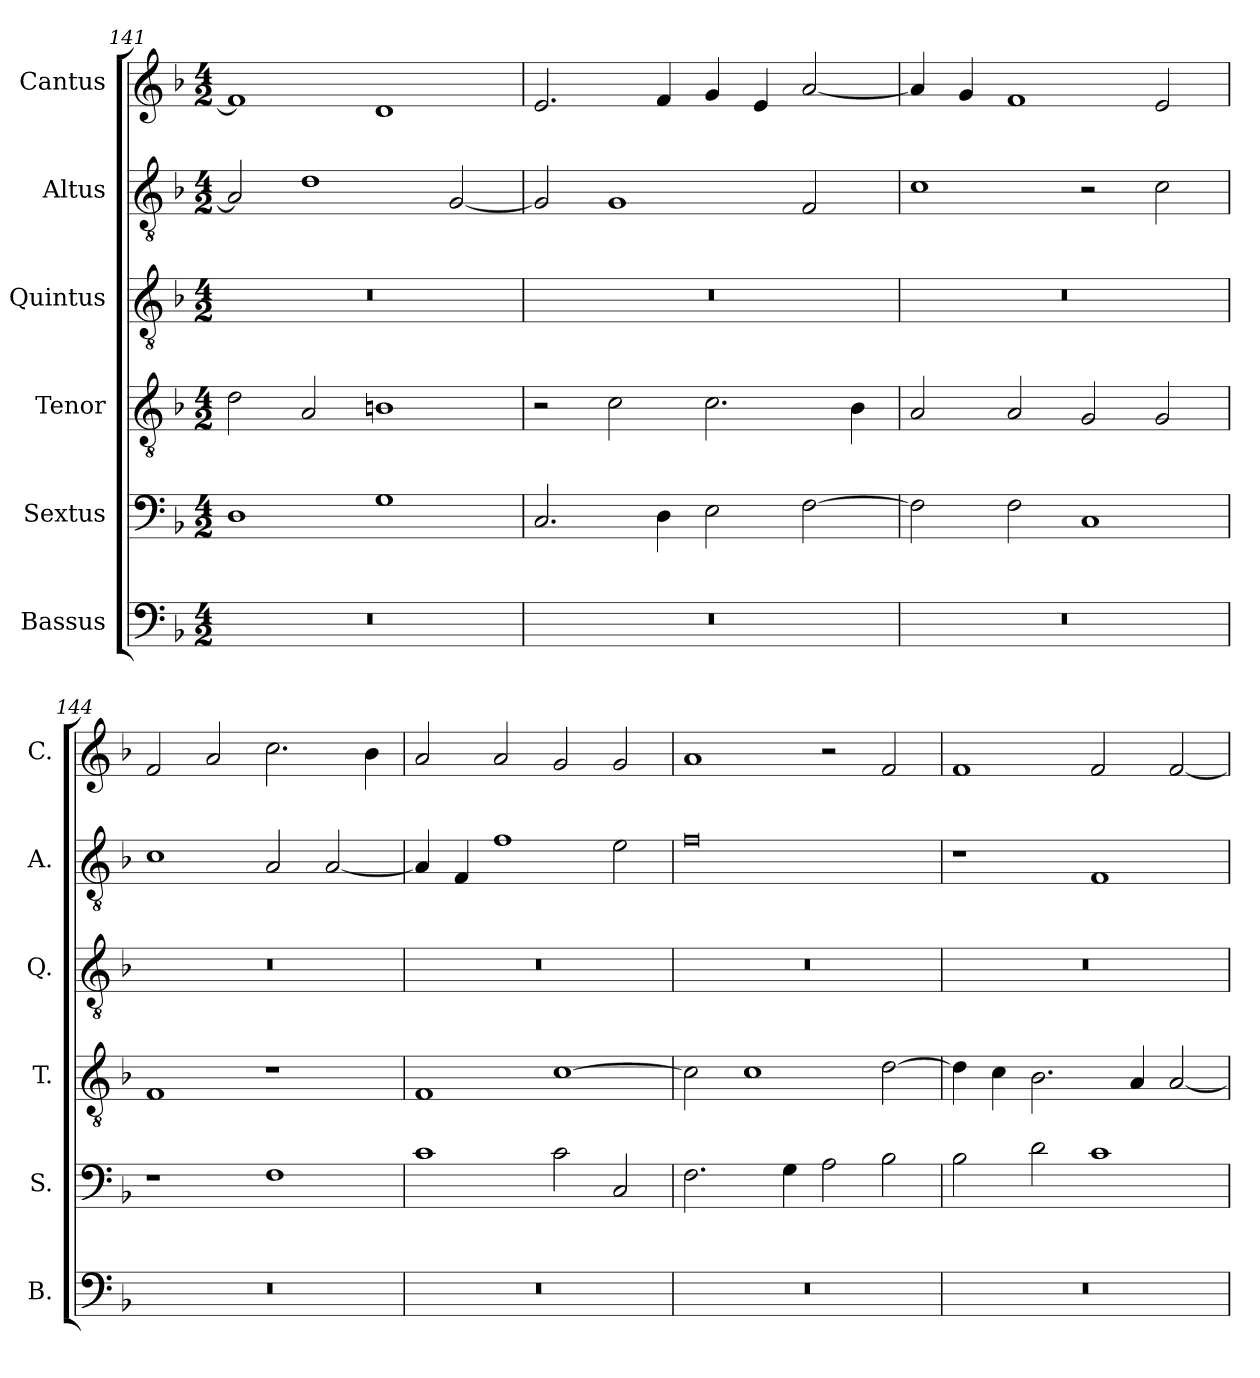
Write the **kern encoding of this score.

**kern	**kern	**kern	**kern	**kern	**kern
*part6	*part5	*part4	*part3	*part2	*part1
*staff6	*staff5	*staff4	*staff3	*staff2	*staff1
*I"Bassus	*I"Sextus	*I"Tenor	*I"Quintus	*I"Altus	*I"Cantus
*I'B.	*I'S.	*I'T.	*I'Q.	*I'A.	*I'C.
*clefF4	*clefF4	*clefGv2	*clefGv2	*clefGv2	*clefG2
*k[b-]	*k[b-]	*k[b-]	*k[b-]	*k[b-]	*k[b-]
*F:	*F:	*F:	*F:	*F:	*F:
*M4/2	*M4/2	*M4/2	*M4/2	*M4/2	*M4/2
=141	=141	=141	=141	=141	=141
0r	1D	2d\	0r	2A/]	1f]
.	.	2A/	.	1d	.
.	1G	1Bn	.	.	1d
.	.	.	.	[2G/	.
=142	=142	=142	=142	=142	=142
0r	2.C/	2r	0r	2G/]	2.e/
.	.	2c\	.	1G	.
.	4D\	.	.	.	4f/
.	2E\	2.c\	.	.	4g/
.	.	.	.	.	4e/
.	[2F\	.	.	2F/	[2a/
.	.	4B-\	.	.	.
=143	=143	=143	=143	=143	=143
0r	2F\]	2A/	0r	1c	4a/]
.	.	.	.	.	4g/
.	2F\	2A/	.	.	1f
.	1C	2G/	.	2r	.
.	.	2G/	.	2c\	2e/
=144	=144	=144	=144	=144	=144
0r	1r	1F	0r	1c	2f/
.	.	.	.	.	2a/
.	1F	1r	.	2A/	2.cc\
.	.	.	.	[2A/	.
.	.	.	.	.	4b-\
=145	=145	=145	=145	=145	=145
0r	1c	1F	0r	4A/]	2a/
.	.	.	.	4F/	.
.	.	.	.	1f	2a/
.	2c\	[1c	.	.	2g/
.	2C/	.	.	2e\	2g/
!!LO:LB:g=z
=146	=146	=146	=146	=146	=146
0r	2.F\	2c\]	0r	0f	1a
.	.	1c	.	.	.
.	4G\	.	.	.	.
.	2A\	.	.	.	2r
.	2B-\	[2d\	.	.	2f/
=147	=147	=147	=147	=147	=147
0r	2B-\	4d\]	0r	1r	1f
.	.	4c\	.	.	.
.	2d\	2.B-\	.	.	.
.	1c	.	.	1F	2f/
.	.	4A/	.	.	.
.	.	[2A/	.	.	[2f/
=	=	=	=	=	=
*-	*-	*-	*-	*-	*-
